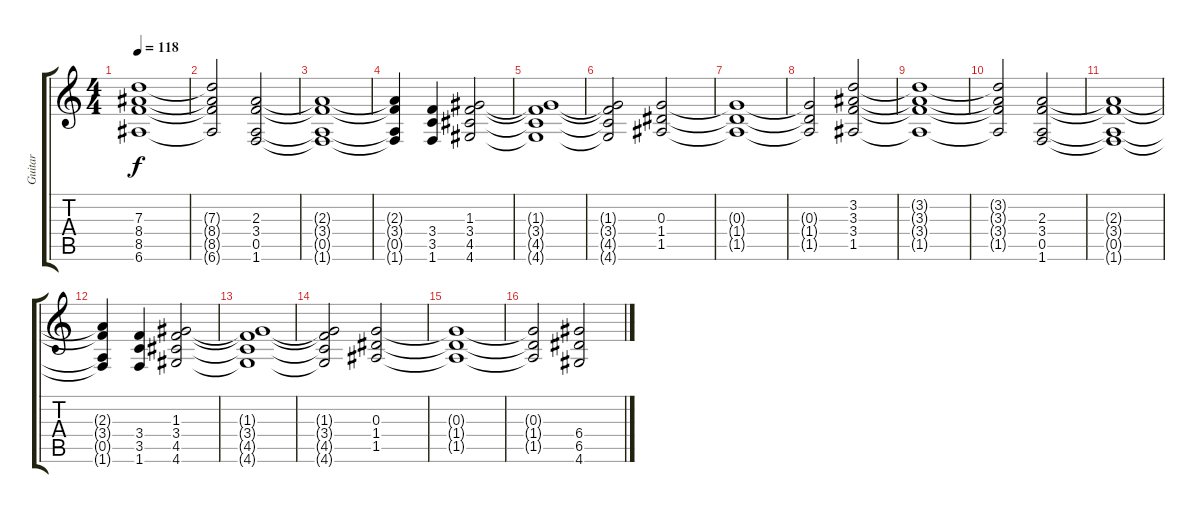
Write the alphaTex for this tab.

\track ("Guitar" "Guitar") {instrument distortionguitar}
\staff {score tabs}
\tuning (E4 B3 G3 D3 A2 E2) {hide}
\ts (4 4)
\tempo 118
\clef g2
\ks c
(7.3{t} 8.4{t} 8.5{t} 6.6{t}).1{dy f} |
(7.3{t} 8.4{t} 8.5{t} 6.6{t}).2 (2.3 3.4 0.5 1.6).2 |
(2.3{t} 3.4{t} 0.5{t} 1.6{t}).1 |
(2.3{t} 3.4{t} 0.5{t} 1.6{t}).4 (3.4 3.5 1.6).4 (1.3 3.4 4.5 4.6).2 |
(1.3{t} 3.4{t} 4.5{t} 4.6{t}).1 |
(1.3{t} 3.4{t} 4.5{t} 4.6{t}).2 (0.3 1.4 1.5).2 |
(0.3{t} 1.4{t} 1.5{t}).1 |
(0.3{t} 1.4{t} 1.5{t}).2 (3.2 3.3 3.4 1.5).2 |
(3.2{t} 3.3{t} 3.4{t} 1.5{t}).1 |
(3.2{t} 3.3{t} 3.4{t} 1.5{t}).2 (2.3 3.4 0.5 1.6).2 |
(2.3{t} 3.4{t} 0.5{t} 1.6{t}).1 |
(2.3{t} 3.4{t} 0.5{t} 1.6{t}).4 (3.4 3.5 1.6).4 (1.3 3.4 4.5 4.6).2 |
(1.3{t} 3.4{t} 4.5{t} 4.6{t}).1 |
(1.3{t} 3.4{t} 4.5{t} 4.6{t}).2 (0.3 1.4 1.5).2 |
(0.3{t} 1.4{t} 1.5{t}).1 |
(0.3{t} 1.4{t} 1.5{t}).2 (6.4 6.5 4.6).2
